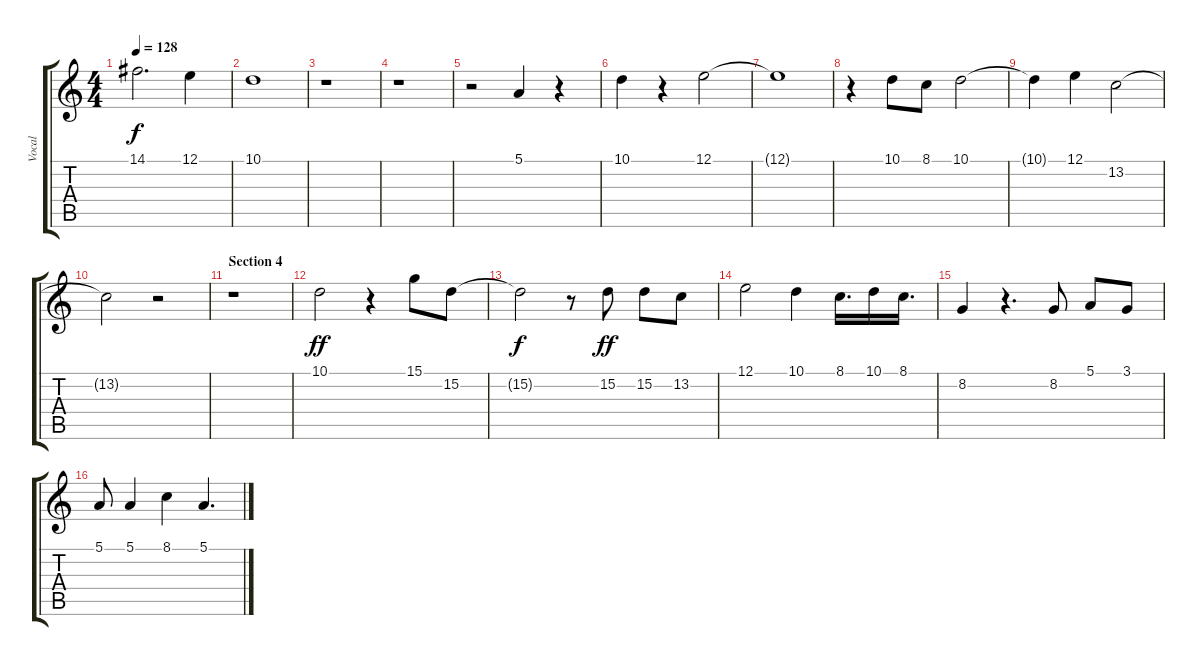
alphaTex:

\track ("Vocal" "Vocal") {instrument harmonica}
\staff {score tabs}
\tuning (E4 B3 G3 D3 A2 E2) {hide}
\ts (4 4)
\tempo 128
\clef g2
\ks c
14.1.2{d dy f} 12.1.4 |
10.1.1 |
r.1 |
r.1 |
r.2 5.1.4 r.4 |
10.1.4 r.4 12.1.2 |
12.1{t}.1 |
r.4 10.1.8 8.1.8 10.1.2 |
10.1{t}.4 12.1.4 13.2.2 |
13.2{t}.2 r.2 |
\section ("" "Section 4")
r.1 |
10.1.2{dy ff} r.4 15.1.8 15.2.8 |
15.2{t}.2{dy f} r.8 15.2.8{dy ff} 15.2.8 13.2.8 |
12.1.2 10.1.4 8.1.16{d} 10.1.16 8.1.16{d} |
8.2.4 r.4{d} 8.2.8 5.1.8 3.1.8 |
5.1.8 5.1.4 8.1.4 5.1.4{d}
